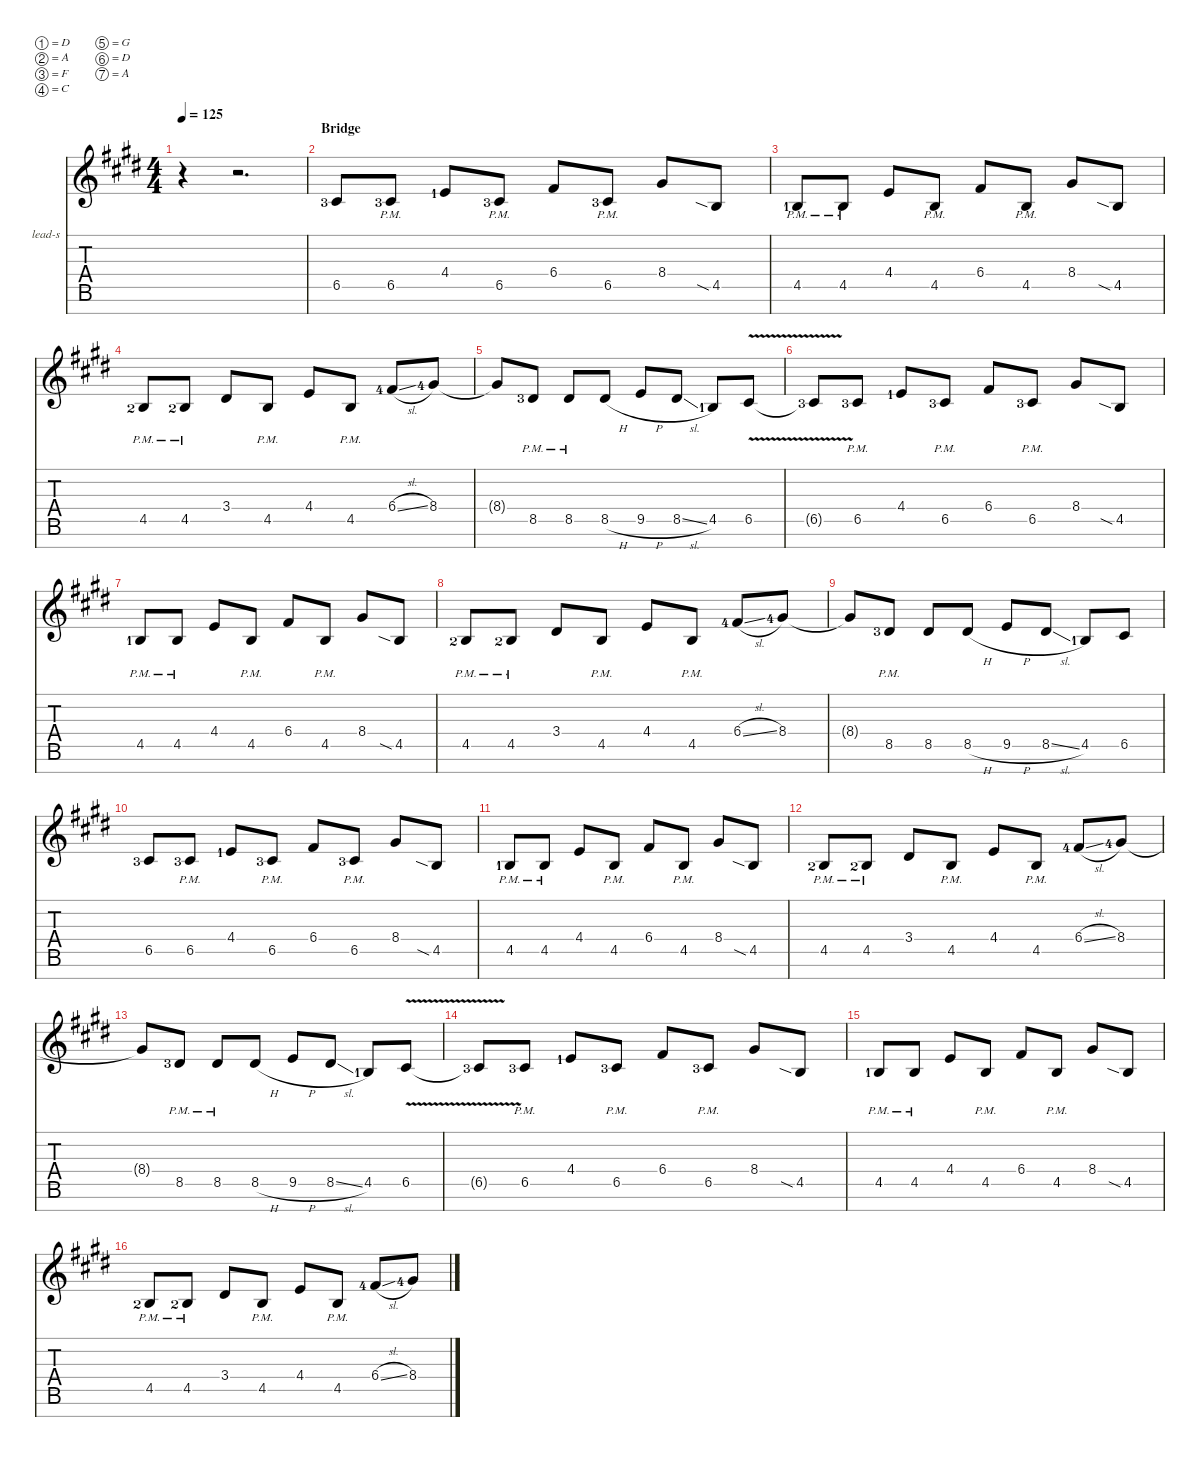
\defaultSystemsLayout 4
\hideDynamics
\bracketExtendMode nobrackets
\firstSystemTrackNameOrientation horizontal
\otherSystemsTrackNameOrientation horizontal
\track ("lead" "lead-s") {defaultSystemsLayout 4 solo instrument overdrivenguitar}
\staff {score tabs}
\tuning (D4 A3 F3 C3 G2 D2 A1)
\ts (4 4)
\scale
1.22693
\tempo 125
\accidentals auto
\clef g2
\ottava regular
\simile none
\scale
1.22693
\ks c#minor
r.4{dy mf beam Down} r.2{d beam Down} |
\section ("" "Bridge")
\scale
0.924358
\scale
0.924358 6.5{lf 4 acc #}.8{beam Up} 6.5{pm lf 4 acc #}.8{beam Up} 4.4{lf 2 acc forcenatural}.8{beam Up} 6.5{pm lf 4 acc #}.8{beam Up} 6.4{acc #}.8{beam Up} 6.5{pm lf 4 acc #}.8{beam Up} 8.4{acc #}.8{beam Up} 4.5{sia acc forcenatural}.8{beam Up} |
\scale
0.924358
\scale
0.924358 4.5{pm lf 2 acc forcenatural}.8{beam Up} 4.5{pm acc forcenatural}.8{beam Up} 4.4{acc forcenatural}.8{beam Up} 4.5{pm acc forcenatural}.8{beam Up} 6.4{acc #}.8{beam Up} 4.5{pm acc forcenatural}.8{beam Up} 8.4{acc #}.8{beam Up} 4.5{sia acc forcenatural}.8{beam Up} |
\scale
0.924358
\scale
0.924358 4.5{pm lf 3 acc forcenatural}.8{beam Up} 4.5{pm lf 3 acc forcenatural}.8{beam Up} 3.4{acc #}.8{beam Up} 4.5{pm acc forcenatural}.8{beam Up} 4.4{acc forcenatural}.8{beam Up} 4.5{pm acc forcenatural}.8{beam Up} 6.4{sl lf 5 acc #}.8{beam Up} 8.4{lf 5 acc #}.8{beam Up} |
\scale
1.21366
\scale
1.21366 8.4{t acc #}.8{beam Up} 8.5{pm lf 4 acc #}.8{beam Up} 8.5{pm acc #}.8{beam Up} 8.5{h acc #}.8{beam Up} 9.5{h acc forcenatural}.8{beam Up} 8.5{sl acc #}.8{beam Up} 4.5{lf 2 acc forcenatural}.8{beam Up} 6.5{v acc #}.8{beam Up} |
\scale
0.928779
\scale
0.928779 6.5{t lf 4 acc #}.8{beam Up} 6.5{pm lf 4 acc #}.8{beam Up} 4.4{lf 2 acc forcenatural}.8{beam Up} 6.5{pm lf 4 acc #}.8{beam Up} 6.4{acc #}.8{beam Up} 6.5{pm lf 4 acc #}.8{beam Up} 8.4{acc #}.8{beam Up} 4.5{sia acc forcenatural}.8{beam Up} |
\scale
0.928779
\scale
0.928779 4.5{pm lf 2 acc forcenatural}.8{beam Up} 4.5{pm acc forcenatural}.8{beam Up} 4.4{acc forcenatural}.8{beam Up} 4.5{pm acc forcenatural}.8{beam Up} 6.4{acc #}.8{beam Up} 4.5{pm acc forcenatural}.8{beam Up} 8.4{acc #}.8{beam Up} 4.5{sia acc forcenatural}.8{beam Up} |
\scale
0.928779
\scale
0.928779 4.5{pm lf 3 acc forcenatural}.8{beam Up} 4.5{pm lf 3 acc forcenatural}.8{beam Up} 3.4{acc #}.8{beam Up} 4.5{pm acc forcenatural}.8{beam Up} 4.4{acc forcenatural}.8{beam Up} 4.5{pm acc forcenatural}.8{beam Up} 6.4{sl lf 5 acc #}.8{beam Up} 8.4{lf 5 acc #}.8{beam Up} |
\scale
1.21366
\scale
1.21366 8.4{t acc #}.8{beam Up} 8.5{pm lf 4 acc #}.8{beam Up} 8.5{acc #}.8{beam Up} 8.5{h acc #}.8{beam Up} 9.5{h acc forcenatural}.8{beam Up} 8.5{sl acc #}.8{beam Up} 4.5{lf 2 acc forcenatural}.8{beam Up} 6.5{acc #}.8{beam Up} |
\scale
0.928779
\scale
0.928779 6.5{lf 4 acc #}.8{beam Up} 6.5{pm lf 4 acc #}.8{beam Up} 4.4{lf 2 acc forcenatural}.8{beam Up} 6.5{pm lf 4 acc #}.8{beam Up} 6.4{acc #}.8{beam Up} 6.5{pm lf 4 acc #}.8{beam Up} 8.4{acc #}.8{beam Up} 4.5{sia acc forcenatural}.8{beam Up} |
\scale
0.928779
\scale
0.928779 4.5{pm lf 2 acc forcenatural}.8{beam Up} 4.5{pm acc forcenatural}.8{beam Up} 4.4{acc forcenatural}.8{beam Up} 4.5{pm acc forcenatural}.8{beam Up} 6.4{acc #}.8{beam Up} 4.5{pm acc forcenatural}.8{beam Up} 8.4{acc #}.8{beam Up} 4.5{sia acc forcenatural}.8{beam Up} |
\scale
0.928779
\scale
0.928779 4.5{pm lf 3 acc forcenatural}.8{beam Up} 4.5{pm lf 3 acc forcenatural}.8{beam Up} 3.4{acc #}.8{beam Up} 4.5{pm acc forcenatural}.8{beam Up} 4.4{acc forcenatural}.8{beam Up} 4.5{pm acc forcenatural}.8{beam Up} 6.4{sl lf 5 acc #}.8{beam Up} 8.4{lf 5 acc #}.8{beam Up} |
\scale
1.21366
\scale
1.21366 8.4{t acc #}.8{beam Up} 8.5{pm lf 4 acc #}.8{beam Up} 8.5{pm acc #}.8{beam Up} 8.5{h acc #}.8{beam Up} 9.5{h acc forcenatural}.8{beam Up} 8.5{sl acc #}.8{beam Up} 4.5{lf 2 acc forcenatural}.8{beam Up} 6.5{v acc #}.8{beam Up} |
\scale
0.928779
\scale
0.928779 6.5{t lf 4 acc #}.8{beam Up} 6.5{pm lf 4 acc #}.8{beam Up} 4.4{lf 2 acc forcenatural}.8{beam Up} 6.5{pm lf 4 acc #}.8{beam Up} 6.4{acc #}.8{beam Up} 6.5{pm lf 4 acc #}.8{beam Up} 8.4{acc #}.8{beam Up} 4.5{sia acc forcenatural}.8{beam Up} |
\scale
0.928779
\scale
0.928779 4.5{pm lf 2 acc forcenatural}.8{beam Up} 4.5{pm acc forcenatural}.8{beam Up} 4.4{acc forcenatural}.8{beam Up} 4.5{pm acc forcenatural}.8{beam Up} 6.4{acc #}.8{beam Up} 4.5{pm acc forcenatural}.8{beam Up} 8.4{acc #}.8{beam Up} 4.5{sia acc forcenatural}.8{beam Up} |
\scale
0.928779
\scale
0.928779 4.5{pm lf 3 acc forcenatural}.8{beam Up} 4.5{pm lf 3 acc forcenatural}.8{beam Up} 3.4{acc #}.8{beam Up} 4.5{pm acc forcenatural}.8{beam Up} 4.4{acc forcenatural}.8{beam Up} 4.5{pm acc forcenatural}.8{beam Up} 6.4{sl lf 5 acc #}.8{beam Up} 8.4{lf 5 acc #}.8{beam Up}
